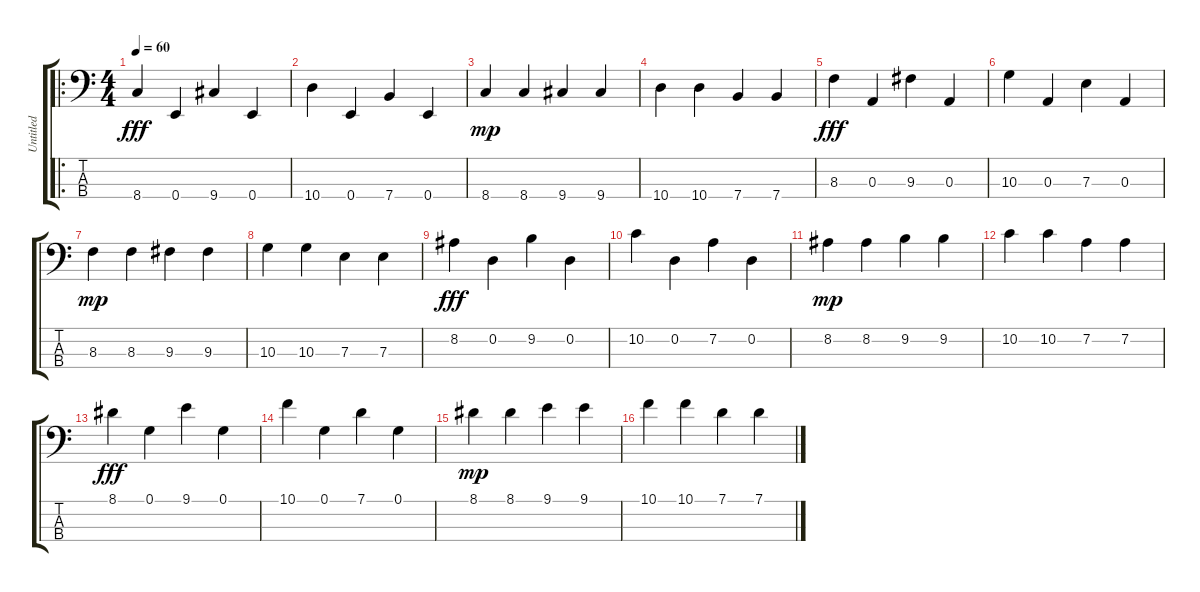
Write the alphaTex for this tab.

\track ("Untitled" "Untitled") {instrument electricbassfinger}
\staff {score tabs}
\tuning (G2 D2 A1 E1) {hide}
\ro
\ts (4 4)
\tempo 60
\clef f4
\ks c
8.4.4{dy fff instrument electricbassfinger} 0.4.4 9.4.4 0.4.4 |
10.4.4 0.4.4 7.4.4 0.4.4 |
8.4.4{dy mp} 8.4.4 9.4.4 9.4.4 |
10.4.4 10.4.4 7.4.4 7.4.4 |
8.3.4{dy fff} 0.3.4 9.3.4 0.3.4 |
10.3.4 0.3.4 7.3.4 0.3.4 |
8.3.4{dy mp} 8.3.4 9.3.4 9.3.4 |
10.3.4 10.3.4 7.3.4 7.3.4 |
8.2.4{dy fff} 0.2.4 9.2.4 0.2.4 |
10.2.4 0.2.4 7.2.4 0.2.4 |
8.2.4{dy mp} 8.2.4 9.2.4 9.2.4 |
10.2.4 10.2.4 7.2.4 7.2.4 |
8.1.4{dy fff} 0.1.4 9.1.4 0.1.4 |
10.1.4 0.1.4 7.1.4 0.1.4 |
8.1.4{dy mp} 8.1.4 9.1.4 9.1.4 |
10.1.4 10.1.4 7.1.4 7.1.4
